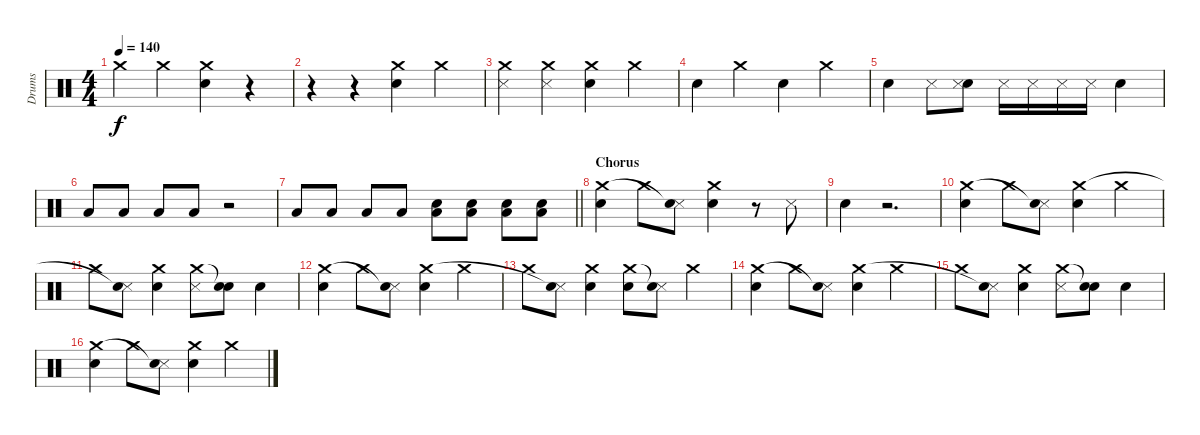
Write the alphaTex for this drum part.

\track ("Drums" "Drums") {instrument percussion}
\staff {score}
\articulation defaults
\ts (4 4)
\tempo 140
\clef neutral
\ks c "Crash medium (hit)".4{dy f} "Crash medium (hit)".4
("Crash medium (hit)" "Snare (hit) 2").4 r.4 |
r.4 r.4 ("Crash medium (hit)" "Snare (hit) 2").4 "Crash medium (hit)".4 |
("Crash medium (hit)" "Snare (side stick) 3").4 ("Crash medium (hit)" "Snare (side stick) 3").4 ("Crash medium (hit)" "Snare (hit) 2").4 "Crash medium (hit)".4 |
"Snare (hit) 2".4 "Crash medium (hit)".4 "Snare (hit) 2".4 "Crash medium (hit)".4 |
"Snare (hit) 2".4 "Snare (side stick) 3".8 ("Snare (hit) 2" "Snare (side stick) 3").8 "Snare (side stick) 3".16 "Snare (side stick) 3".16 "Snare (side stick) 3".16 "Snare (side stick) 3".16 "Snare (hit) 2".4 |
"Low Floor Tom (hit)".8 "Low Floor Tom (hit)".8 "Low Floor Tom (hit)".8 "Low Floor Tom (hit)".8 r.2 |
\barLineRight lightlight "Low Floor Tom (hit)".8 "Low Floor Tom (hit)".8 "Low Floor Tom (hit)".8 "Low Floor Tom (hit)".8
("Electric Snare (hit)" "Low Floor Tom (hit)").8 ("Electric Snare (hit)" "Low Floor Tom (hit)").8 ("Electric Snare (hit)" "Low Floor Tom (hit)").8 ("Electric Snare (hit)" "Low Floor Tom (hit)").8 |
\section ("" "Chorus")
("Snare (hit) 2" "Crash medium (hit)").4 "Crash medium (hit)".8 ("Snare (side stick) 3" "Snare (hit)"{t}).8 ("Snare (hit) 2" "Crash medium (hit)").4 r.8 "Snare (side stick) 3".8 |
"Snare (hit) 2".4 r.2{d} |
("Snare (hit) 2" "Crash medium (hit)").4 "Crash medium (hit)".8 ("Snare (side stick) 3" "Snare (hit)"{t}).8 ("Snare (hit) 2" "Crash medium (hit)").4 "Crash medium (hit)".4 |
"Crash medium (hit)".8 ("Snare (side stick) 3" "Snare (hit)"{t}).8 ("Snare (hit) 2" "Crash medium (hit)").4 ("Snare (side stick) 3" "Crash medium (hit)").8 ("Snare (hit) 2" "Snare (hit)"{t}).8 "Snare (hit) 2".4 |
("Snare (hit) 2" "Crash medium (hit)").4 "Crash medium (hit)".8 ("Snare (side stick) 3" "Snare (hit)"{t}).8 ("Snare (hit) 2" "Crash medium (hit)").4 "Crash medium (hit)".4 |
"Crash medium (hit)".8 ("Snare (side stick) 3" "Snare (hit)"{t}).8 ("Snare (hit) 2" "Crash medium (hit)").4 ("Snare (hit) 2" "Crash medium (hit)").8 ("Snare (side stick) 3" "Snare (hit)"{t}).8 "Crash medium (hit)".4 |
("Snare (hit) 2" "Crash medium (hit)").4 "Crash medium (hit)".8 ("Snare (side stick) 3" "Snare (hit)"{t}).8 ("Snare (hit) 2" "Crash medium (hit)").4 "Crash medium (hit)".4 |
"Crash medium (hit)".8 ("Snare (side stick) 3" "Snare (hit)"{t}).8 ("Snare (hit) 2" "Crash medium (hit)").4 ("Snare (side stick) 3" "Crash medium (hit)").8 ("Snare (hit) 2" "Snare (hit)"{t}).8 "Snare (hit) 2".4 |
("Snare (hit) 2" "Crash medium (hit)").4 "Crash medium (hit)".8 ("Snare (side stick) 3" "Snare (hit)"{t}).8 ("Snare (hit) 2" "Crash medium (hit)").4 "Crash medium (hit)".4
